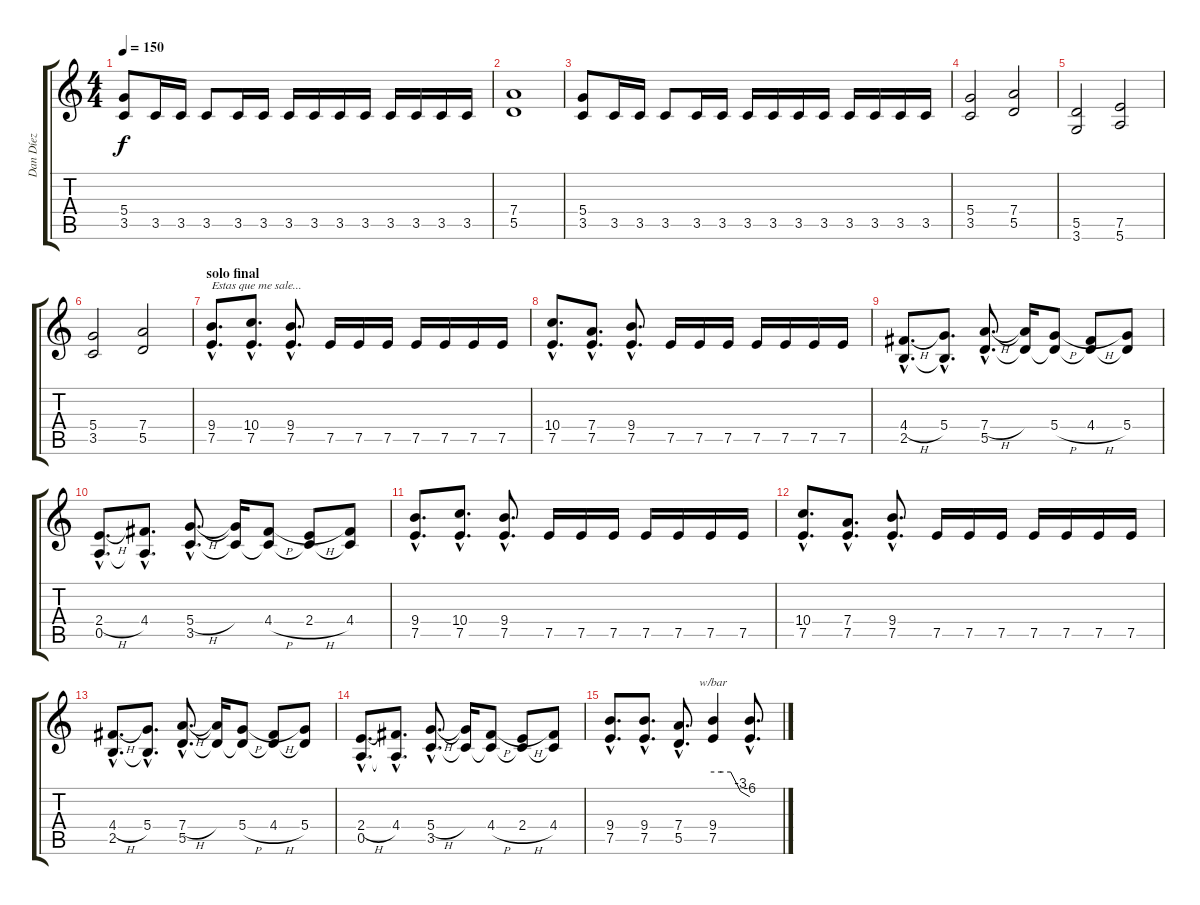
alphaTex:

\track ("Dan Díez" "Dan Díez") {instrument distortionguitar}
\staff {score tabs}
\tuning (E4 B3 G3 D3 A2 E2) {hide}
\ts (4 4)
\tempo 150
\clef g2
\ks c
(5.4 3.5).8{dy f} 3.5.16 3.5.16 3.5.8 3.5.16 3.5.16 3.5.16 3.5.16 3.5.16 3.5.16 3.5.16 3.5.16 3.5.16 3.5.16 |
(7.4 5.5).1 |
(5.4 3.5).8 3.5.16 3.5.16 3.5.8 3.5.16 3.5.16 3.5.16 3.5.16 3.5.16 3.5.16 3.5.16 3.5.16 3.5.16 3.5.16 |
(5.4 3.5).2 (7.4 5.5).2 |
(5.5 3.6).2 (7.5 5.6).2 |
(5.4 3.5).2 (7.4 5.5).2 |
\section ("" "solo final")
(9.4{hac} 7.5{hac}).8{d txt "Estas que me sale..."} (10.4{hac} 7.5{hac}).8{d} (9.4{hac} 7.5{hac}).8{d} 7.5.16 7.5.16 7.5.16 7.5.16 7.5.16 7.5.16 7.5.16 |
(10.4{hac} 7.5{hac}).8{d} (7.4{hac} 7.5{hac}).8{d} (9.4{hac} 7.5{hac}).8{d} 7.5.16 7.5.16 7.5.16 7.5.16 7.5.16 7.5.16 7.5.16 |
(4.4{h hac} 2.5{hac}).8{d} (5.4{hac} 2.5{hac t}).8{d} (7.4{h hac} 5.5{hac}).8{d} (7.4{t} 5.5{t}).16 (5.4{h} 5.5{t}).8 (4.4{h} 5.5{t}).8 (5.4 5.5{t}).8 |
(2.4{h hac} 0.5{hac}).8{d} (4.4{hac} 0.5{hac t}).8{d} (5.4{h hac} 3.5{hac}).8{d} (5.4{t} 3.5{t}).16 (4.4{h} 3.5{t}).8 (2.4{h} 3.5{t}).8 (4.4 3.5{t}).8 |
(9.4{hac} 7.5{hac}).8{d} (10.4{hac} 7.5{hac}).8{d} (9.4{hac} 7.5{hac}).8{d} 7.5.16 7.5.16 7.5.16 7.5.16 7.5.16 7.5.16 7.5.16 |
(10.4{hac} 7.5{hac}).8{d} (7.4{hac} 7.5{hac}).8{d} (9.4{hac} 7.5{hac}).8{d} 7.5.16 7.5.16 7.5.16 7.5.16 7.5.16 7.5.16 7.5.16 |
(4.4{h hac} 2.5{hac}).8{d} (5.4{hac} 2.5{hac t}).8{d} (7.4{h hac} 5.5{hac}).8{d} (7.4{t} 5.5{t}).16 (5.4{h} 5.5{t}).8 (4.4{h} 5.5{t}).8 (5.4 5.5{t}).8 |
(2.4{h hac} 0.5{hac}).8{d} (4.4{hac} 0.5{hac t}).8{d} (5.4{h hac} 3.5{hac}).8{d} (5.4{t} 3.5{t}).16 (4.4{h} 3.5{t}).8 (2.4{h} 3.5{t}).8 (4.4 3.5{t}).8 |
(9.4{hac} 7.5{hac}).8{d} (9.4{hac} 7.5{hac}).8{d} (7.4{hac} 5.5{hac}).8{d} (9.4 7.5).4{tbe (custom default 0 0 14 0 29 0 45 -12 60 -24)} (9.4{hac t} 7.5{hac t}).8{d}
